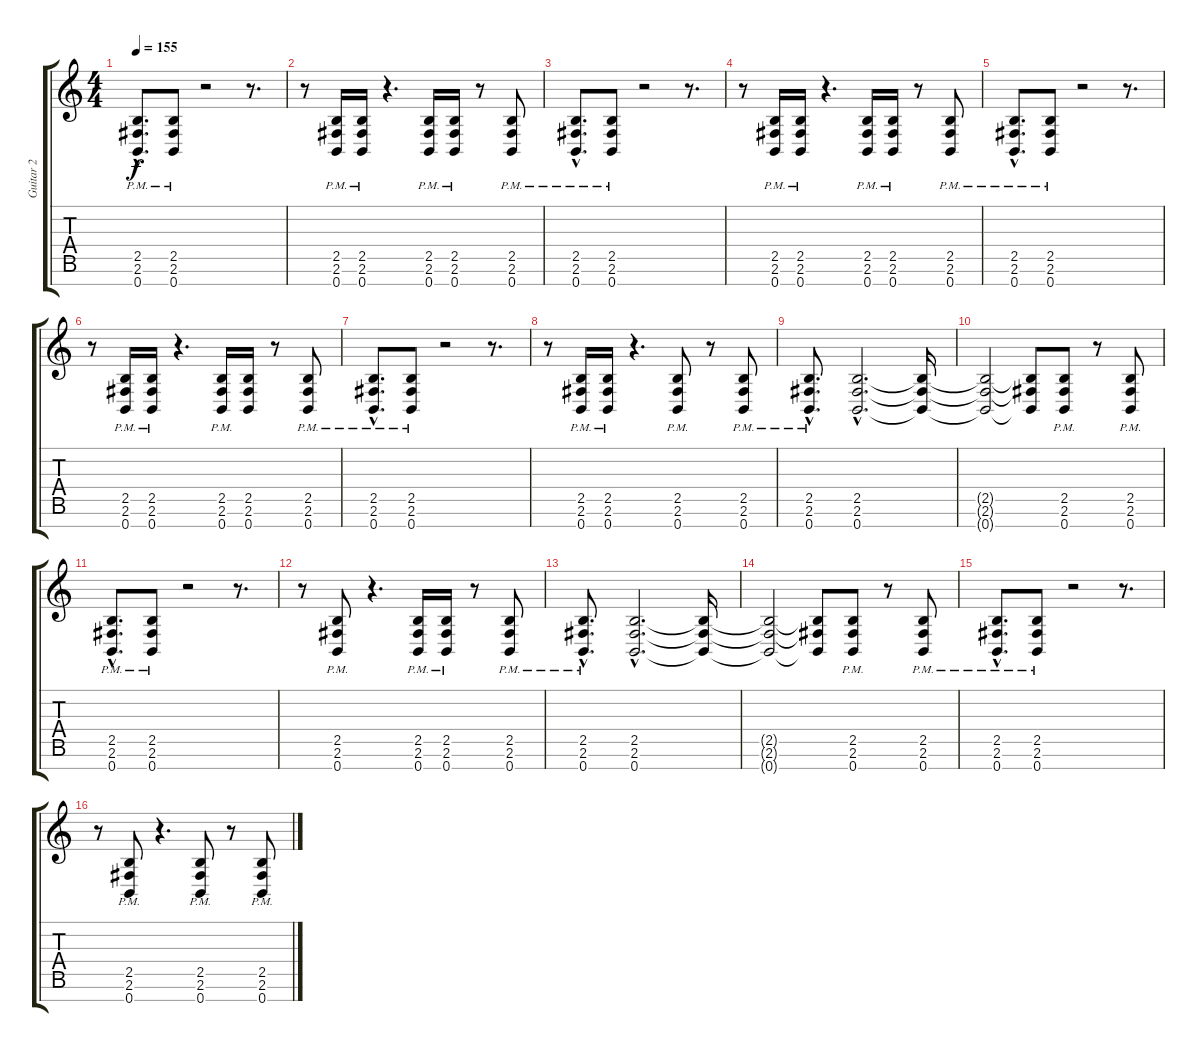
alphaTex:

\track ("Guitar 2" "Guitar 2") {instrument distortionguitar}
\staff {score tabs}
\tuning (E4 B3 G3 D3 A2 E2 B1) {hide}
\ts (4 4)
\tempo 155
\clef g2
\ks c
(2.5{hac pm} 2.6{hac pm} 0.7{hac pm}).8{d dy f} (2.5{pm} 2.6{pm} 0.7{pm}).8 r.2 r.8{d} |
r.8 (2.5{pm} 2.6{pm} 0.7{pm}).16 (2.5{pm} 2.6 0.7{pm}).16 r.4{d} (2.5{pm} 2.6{pm} 0.7{pm}).16 (2.5{pm} 2.6{pm} 0.7{pm}).16 r.8 (2.5{pm} 2.6{pm} 0.7{pm}).8 |
(2.5{hac pm} 2.6{hac pm} 0.7{hac pm}).8{d} (2.5{pm} 2.6{pm} 0.7{pm}).8 r.2 r.8{d} |
r.8 (2.5{pm} 2.6{pm} 0.7{pm}).16 (2.5{pm} 2.6 0.7{pm}).16 r.4{d} (2.5{pm} 2.6{pm} 0.7{pm}).16 (2.5{pm} 2.6{pm} 0.7{pm}).16 r.8 (2.5{pm} 2.6{pm} 0.7{pm}).8 |
(2.5{hac pm} 2.6{hac pm} 0.7{hac pm}).8{d} (2.5{pm} 2.6{pm} 0.7{pm}).8 r.2 r.8{d} |
r.8 (2.5{pm} 2.6{pm} 0.7{pm}).16 (2.5{pm} 2.6 0.7{pm}).16 r.4{d} (2.5{pm} 2.6{pm} 0.7{pm}).16 (2.5 2.6 0.7).16 r.8 (2.5{pm} 2.6{pm} 0.7{pm}).8 |
(2.5{hac pm} 2.6{hac pm} 0.7{hac pm}).8{d} (2.5{pm} 2.6{pm} 0.7{pm}).8 r.2 r.8{d} |
r.8 (2.5{pm} 2.6{pm} 0.7{pm}).16 (2.5{pm} 2.6 0.7{pm}).16 r.4{d} (2.5{pm} 2.6{pm} 0.7{pm}).8 r.8 (2.5{pm} 2.6{pm} 0.7{pm}).8 |
(2.5{pm} 2.6{hac pm} 0.7{hac pm}).8{d} (2.5{hac} 2.6{hac} 0.7{hac}).2{d} (2.5{t} 2.6{t} 0.7{t}).16 |
(2.5{t} 2.6{t} 0.7{t}).2 (2.5{t} 2.6{t} 0.7{t}).8 (2.5{pm} 2.6{pm} 0.7{pm}).8 r.8 (2.5{pm} 2.6{pm} 0.7{pm}).8 |
(2.5{hac pm} 2.6{hac pm} 0.7{hac pm}).8{d} (2.5{pm} 2.6{pm} 0.7{pm}).8 r.2 r.8{d} |
r.8 (2.5{pm} 2.6{pm} 0.7{pm}).8 r.4{d} (2.5 2.6 0.7{pm}).16 (2.5{pm} 2.6 0.7{pm}).16 r.8 (2.5{pm} 2.6{pm} 0.7{pm}).8 |
(2.5{pm} 2.6{hac pm} 0.7{hac pm}).8{d} (2.5{hac} 2.6{hac} 0.7{hac}).2{d} (2.5{t} 2.6{t} 0.7{t}).16 |
(2.5{t} 2.6{t} 0.7{t}).2 (2.5{t} 2.6{t} 0.7{t}).8 (2.5{pm} 2.6{pm} 0.7{pm}).8 r.8 (2.5{pm} 2.6{pm} 0.7{pm}).8 |
(2.5{hac pm} 2.6{hac pm} 0.7{hac pm}).8{d} (2.5{pm} 2.6{pm} 0.7{pm}).8 r.2 r.8{d} |
r.8 (2.5{pm} 2.6{pm} 0.7{pm}).8 r.4{d} (2.5{pm} 2.6{pm} 0.7{pm}).8 r.8 (2.5{pm} 2.6{pm} 0.7{pm}).8
